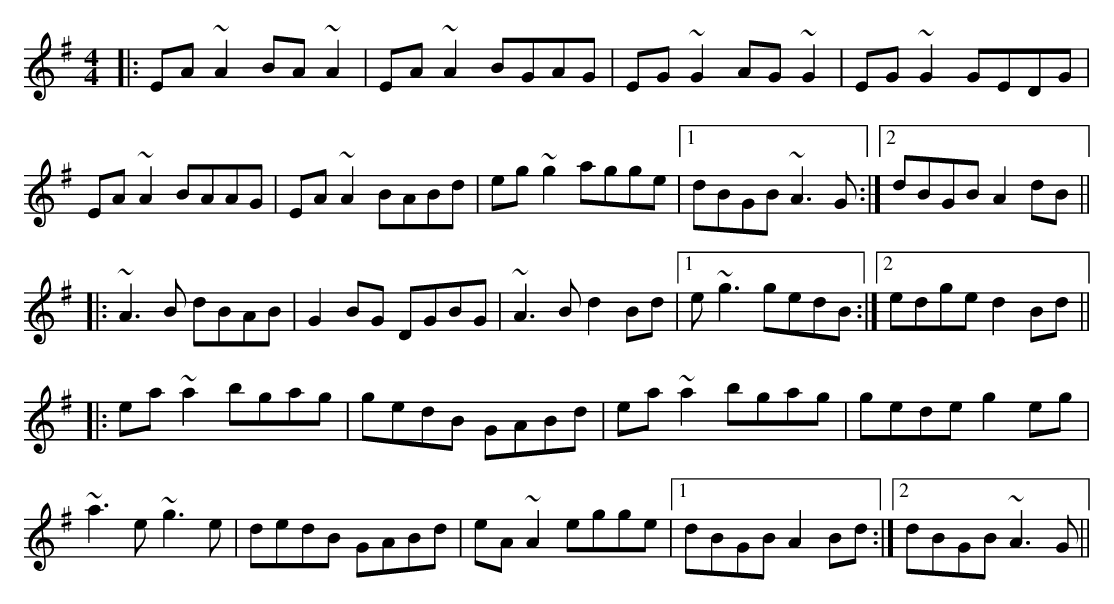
X:1
M:4/4
K:Ador
|:EA~A2 BA~A2|EA~A2 BGAG|EG~G2 AG~G2|EG~G2 GEDG|
EA~A2 BAAG|EA~A2 BABd|eg~g2 agge|1 dBGB ~A3G:|2 dBGB A2dB||
|:~A3B dBAB|G2BG DGBG|~A3B d2Bd|1 e~g3 gedB:|2 edge d2 Bd||
|:ea~a2 bgag|gedB GABd|ea~a2 bgag|gede g2eg|
~a3e~g3e|dedB GABd|eA~A2 egge|1 dBGB A2 Bd:|2 dBGB ~A3G||
